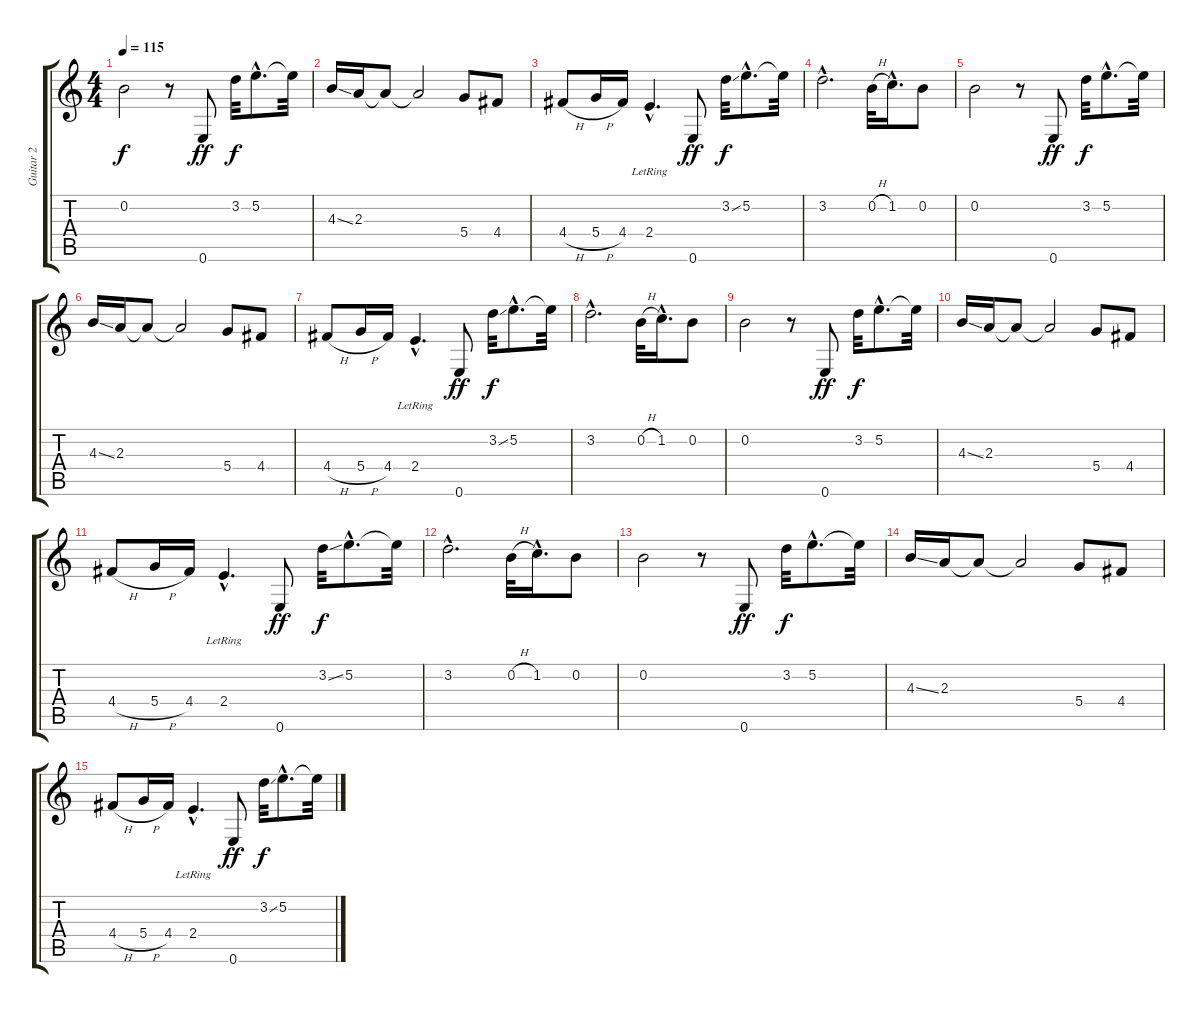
\track ("Guitar 2" "Guitar 2") {instrument electricguitarclean}
\staff {score tabs}
\tuning (E4 B3 G3 D3 A2 E2) {hide}
\ts (4 4)
\tempo 115
\clef g2
\ks c
0.2.2{dy f} r.8 0.6.8{dy ff} 3.2.32{dy f} 5.2{hac}.8{d} 5.2{t}.32 |
4.3{ss}.16 2.3.16 2.3{t}.8 2.3{t}.2 5.4.8 4.4.8 |
4.4{h}.8{volume 9} 5.4{h}.16 4.4.16 2.4{hac lr}.4{d} 0.6.8{dy ff} 3.2{ss}.32{dy f} 5.2{hac}.8{d} 5.2{t}.32 |
3.2{hac}.2{d} 0.2{h}.32 1.2{hac}.16{d} 0.2.8 |
0.2.2 r.8 0.6.8{dy ff} 3.2.32{dy f} 5.2{hac}.8{d} 5.2{t}.32 |
4.3{ss}.16 2.3.16 2.3{t}.8 2.3{t}.2 5.4.8 4.4.8 |
4.4{h}.8{volume 7} 5.4{h}.16 4.4.16 2.4{hac lr}.4{d} 0.6.8{dy ff} 3.2{ss}.32{dy f} 5.2{hac}.8{d} 5.2{t}.32 |
3.2{hac}.2{d} 0.2{h}.32 1.2{hac}.16{d} 0.2.8 |
0.2.2 r.8 0.6.8{dy ff} 3.2.32{dy f} 5.2{hac}.8{d} 5.2{t}.32 |
4.3{ss}.16{volume 4} 2.3.16 2.3{t}.8 2.3{t}.2 5.4.8 4.4.8 |
4.4{h}.8 5.4{h}.16 4.4.16 2.4{hac lr}.4{d} 0.6.8{dy ff} 3.2{ss}.32{dy f} 5.2{hac}.8{d} 5.2{t}.32 |
3.2{hac}.2{d} 0.2{h}.32 1.2{hac}.16{d} 0.2.8 |
0.2.2{volume 0} r.8 0.6.8{dy ff} 3.2.32{dy f} 5.2{hac}.8{d} 5.2{t}.32 |
4.3{ss}.16 2.3.16 2.3{t}.8 2.3{t}.2 5.4.8 4.4.8 |
4.4{h}.8 5.4{h}.16 4.4.16 2.4{hac lr}.4{d} 0.6.8{dy ff} 3.2{ss}.32{dy f} 5.2{hac}.8{d} 5.2{t}.32
